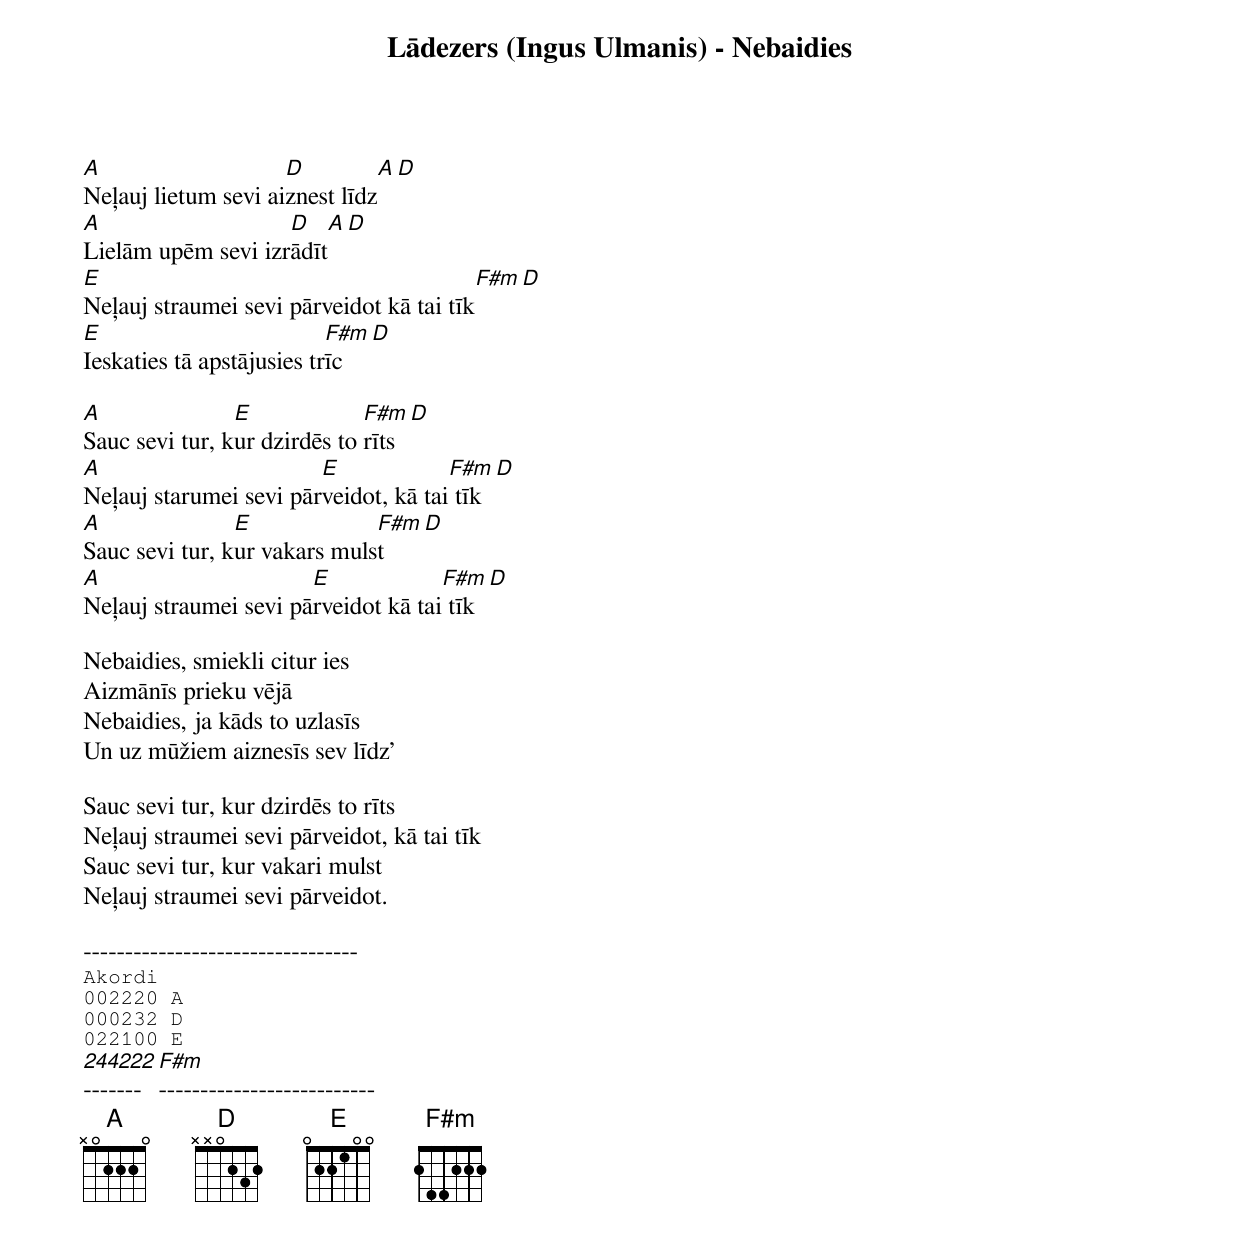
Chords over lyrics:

Lādezers (Ingus Ulmanis) - Nebaidies

A                    D                       A D
Neļauj lietum sevi aiznest līdz
A                   D              A D
Lielām upēm sevi izrādīt
E                                         F#m          D
Neļauj straumei sevi pārveidot kā tai tīk
E                          F#m     D
Ieskaties tā apstājusies trīc

A               E             F#m        D
Sauc sevi tur, kur dzirdēs to rīts
A                       E             F#m             D
Neļauj starumei sevi pārveidot, kā tai tīk
A               E             F#m       D
Sauc sevi tur, kur vakars mulst
A                      E             F#m             D
Neļauj straumei sevi pārveidot kā tai tīk

Nebaidies, smiekli citur ies
Aizmānīs prieku vējā
Nebaidies, ja kāds to uzlasīs
Un uz mūžiem aiznesīs sev līdz’

Sauc sevi tur, kur dzirdēs to rīts
Neļauj straumei sevi pārveidot, kā tai tīk
Sauc sevi tur, kur vakari mulst
Neļauj straumei sevi pārveidot.

---------------------------------
Akordi
002220 A
000232 D
022100 E
244222 F#m
---------------------------------
